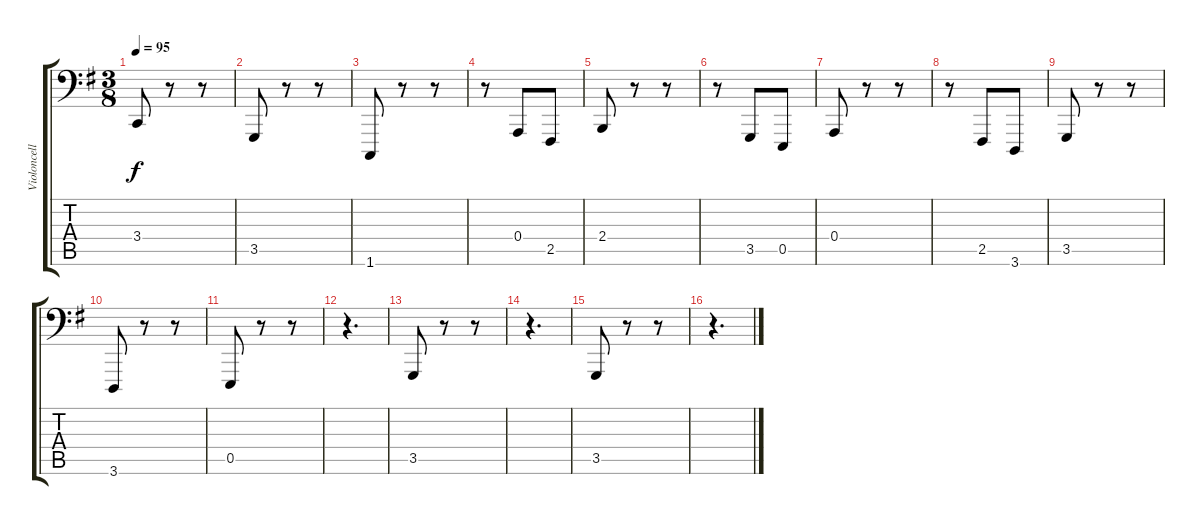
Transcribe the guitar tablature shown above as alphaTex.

\track ("Violoncello" "Violoncell") {instrument cello}
\staff {score tabs}
\tuning (C3 G2 D2 A1 E1 B0) {hide}
\ts (3 8)
\tempo 95
\clef f4
\ks g
3.4.8{dy f} r.8 r.8 |
3.5.8 r.8 r.8 |
1.6.8 r.8 r.8 |
r.8 0.4.8{beam merge} 2.5.8 |
2.4.8 r.8 r.8 |
r.8 3.5.8{beam merge} 0.5.8 |
0.4.8 r.8 r.8 |
r.8 2.5.8{beam merge} 3.6.8 |
3.5.8 r.8 r.8 |
3.6.8 r.8 r.8 |
0.5.8 r.8 r.8 |
r.4{d} |
3.5.8 r.8 r.8 |
r.4{d} |
3.5.8 r.8 r.8 |
r.4{d}
